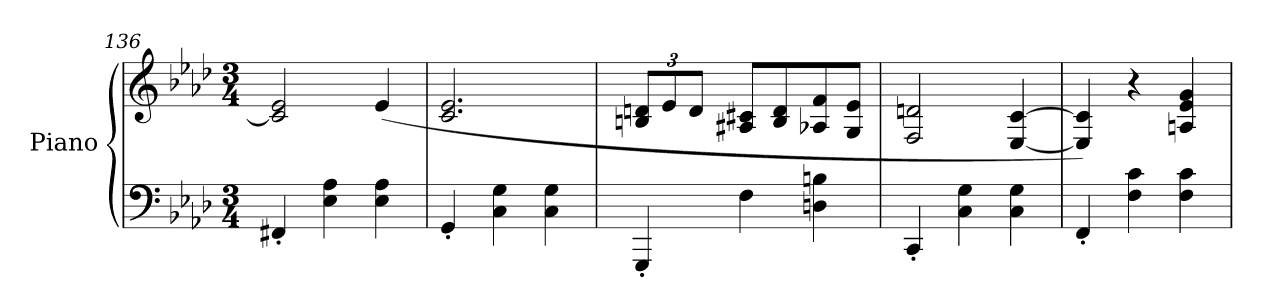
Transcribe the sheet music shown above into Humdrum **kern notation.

**kern	**kern
*part1	*part1
*staff2	*staff1
*I"Piano	*
*I'Pno	*
*clefF4	*clefG2
*k[b-e-a-d-]	*k[b-e-a-d-]
*M3/4	*M3/4
=136	=136
4FF#X'/	2c/] 2e-/
4E-\ 4A-\	.
4E-\ 4A-\	(4e-/
=137	=137
4GG'/	2.c/ 2.e-/
4C\ 4G\	.
4C\ 4G\	.
=138	=138
*	*Xbrackettup
4GGG'/	12Bn/ 12dn/L
.	12e-/
.	12d/J
4F\	8A#X/ 8c#X/L
.	8B/ 8d/
4Dn\ 4Bn\	8A-X/ 8f/
.	8G/ 8e-/J
!!LO:PB:g=z
=139	=139
4CC'/	2F/ 2dn/
4C\ 4G\	.
4C\ 4G\	[4E-/ [4c/
=140	=140
4FF'/	4E-/] 4c/])
4F\ 4c\	4r
4F\ 4c\	4An/ 4e-/ 4g/
=	=
*-	*-
